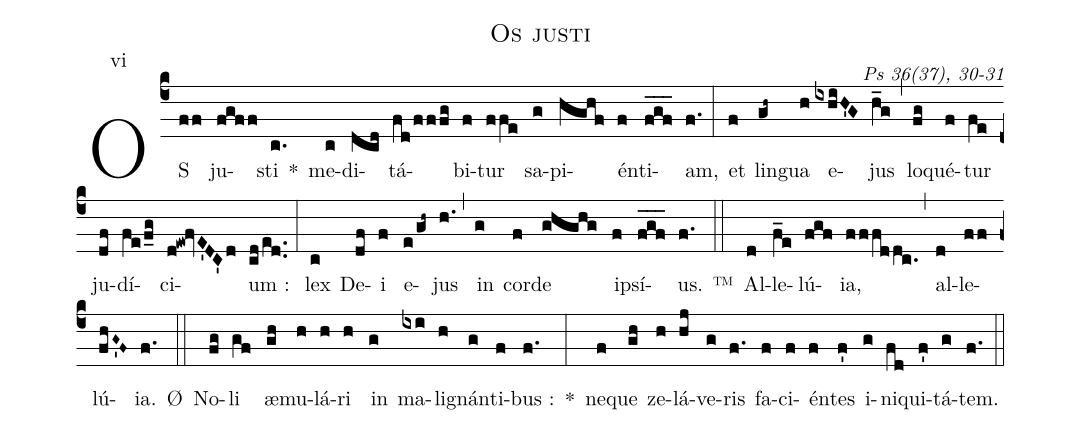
name:Os justi;
commentary:Ps 36(37), 30-31;
mode:vi;
%%
(c4) OS(ff) ju(fgff)sti(c.) *() me(c)di(dcd)tá(fd/fffg)bi(f)tur(ffe) sa(g)pi(hghf)én(f)ti(fgf___)am,(f.) (:) et(f) lin(gh~)gua(h) e(ixhiH'G)jus(h_g) (,) lo(fg)qué(f)tur(fe) ju(df)dí(fe/f_g)ci(d!ew!fvE'DC'd)um~:(cd/ed..) (:) lex(c) De(df)i(f) e(e/gh~)jus(h.) (,) in(g) cor(f)de(ghghg) i(f)psí(fgf___)us.(f.) ™(::) Al(d)le(f_e)lú(fgf)ia,(fffddc.) (,) al(d)le(ff)lú(fhG~'F~)ia.(f.) Ø(::) No(fg)li(gf) æ(gh)mu(h)lá(h)ri(h) in(g) ma(ixi)li(h)gnán(g)ti(f)bus~:(f.) *(:) ne(f)que(gh) ze(h)lá(hj)ve(g)ris(f.) fa(f)ci(f)én(f)tes(f') i(g)ni(fd)qui(f')tá(g)tem.(f.) (::)
